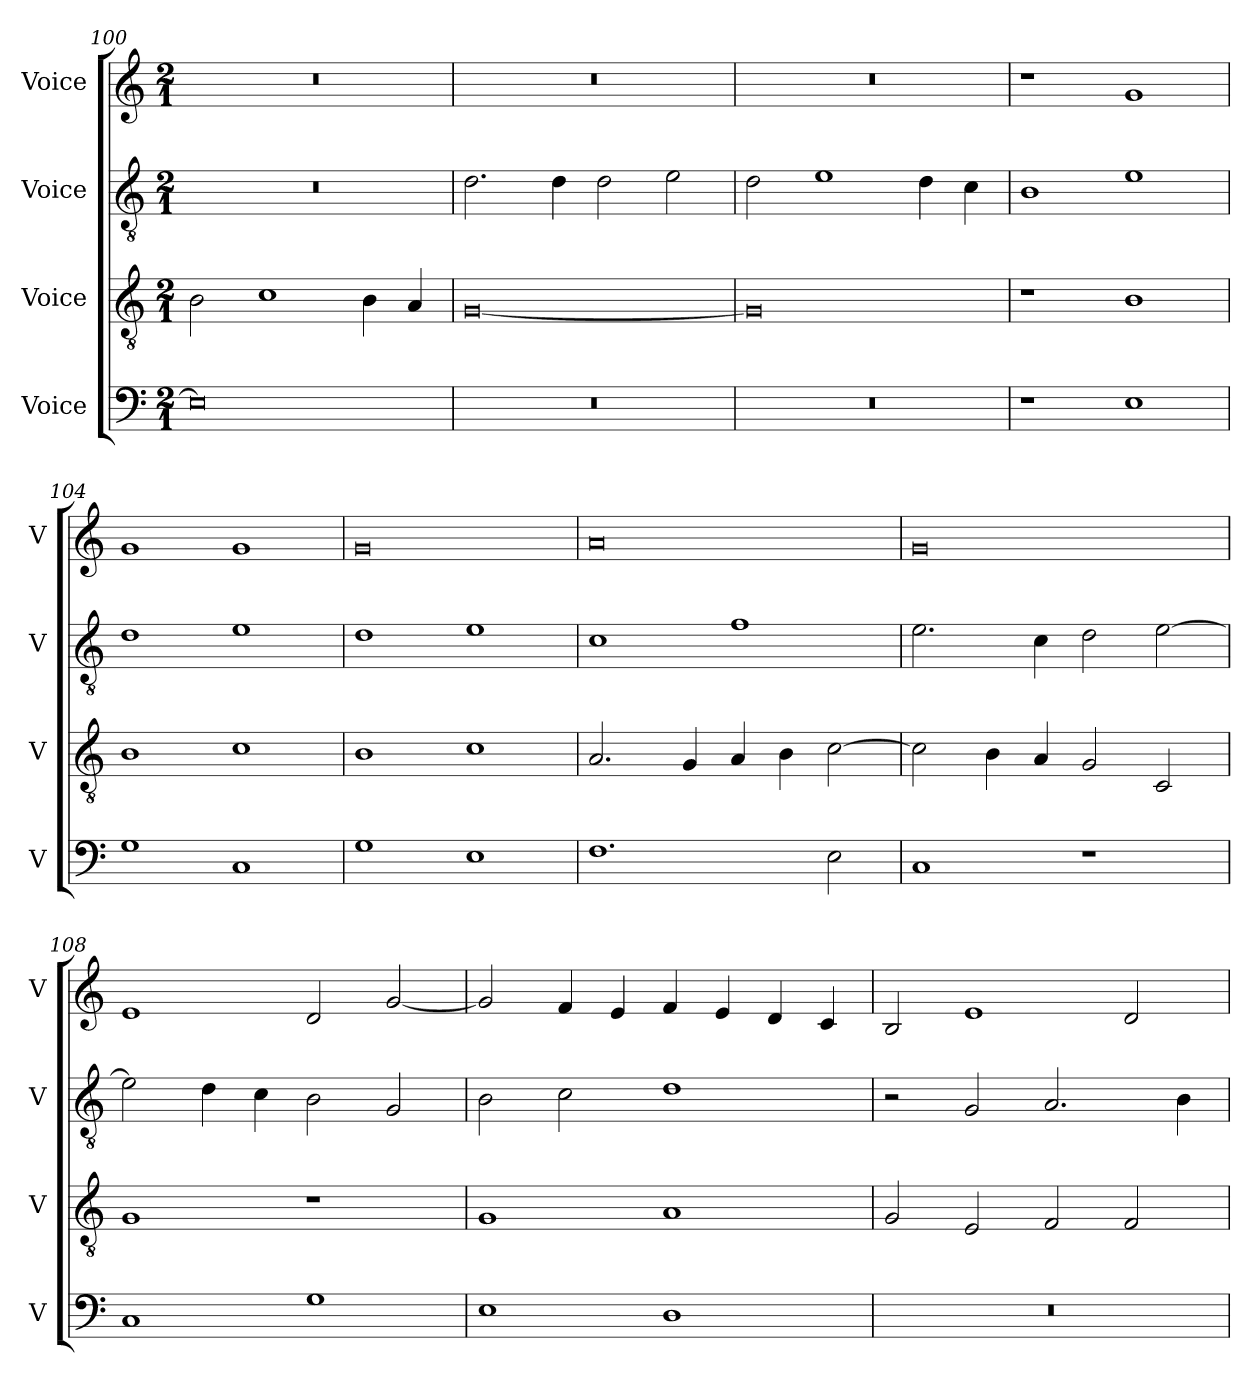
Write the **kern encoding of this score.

**kern	**kern	**kern	**kern
*part4	*part3	*part2	*part1
*staff4	*staff3	*staff2	*staff1
*I"Voice	*I"Voice	*I"Voice	*I"Voice
*I'V	*I'V	*I'V	*I'V
*clefF4	*clefGv2	*clefGv2	*clefG2
*k[]	*k[]	*k[]	*k[]
*M2/1	*M2/1	*M2/1	*M2/1
=100	=100	=100	=100
0E]	2B\	0r	0r
.	1c	.	.
.	4B\	.	.
.	4A/	.	.
=101	=101	=101	=101
0r	[0G	2.d\	0r
.	.	4d\	.
.	.	2d\	.
.	.	2e\	.
!!LO:PB:g=z
=102	=102	=102	=102
0r	0G]	2d\	0r
.	.	1e	.
.	.	4d\	.
.	.	4c\	.
=103	=103	=103	=103
1r	1r	1B	1r
1E	1B	1e	1g
=104	=104	=104	=104
1G	1B	1d	1g
1C	1c	1e	1g
=105	=105	=105	=105
1G	1B	1d	0g
1E	1c	1e	.
!!LO:LB:g=z
=106	=106	=106	=106
1.F	2.A/	1c	0a
.	4G/	.	.
.	4A/	1f	.
.	4B\	.	.
2E\	[2c\	.	.
=107	=107	=107	=107
1C	2c\]	2.e\	0g
.	4B\	.	.
.	4A/	4c\	.
1r	2G/	2d\	.
.	2C/	[2e\	.
=108	=108	=108	=108
1C	1G	2e\]	1e
.	.	4d\	.
.	.	4c\	.
1G	1r	2B\	2d/
.	.	2G/	[2g/
!!LO:LB:g=z
=109	=109	=109	=109
1E	1G	2B\	2g/]
.	.	2c\	4f/
.	.	.	4e/
1D	1A	1d	4f/
.	.	.	4e/
.	.	.	4d/
.	.	.	4c/
=110	=110	=110	=110
0r	2G/	2r	2B/
.	2E/	2G/	1e
.	2F/	2.A/	.
.	2F/	.	2d/
.	.	4B\	.
=	=	=	=
*-	*-	*-	*-
